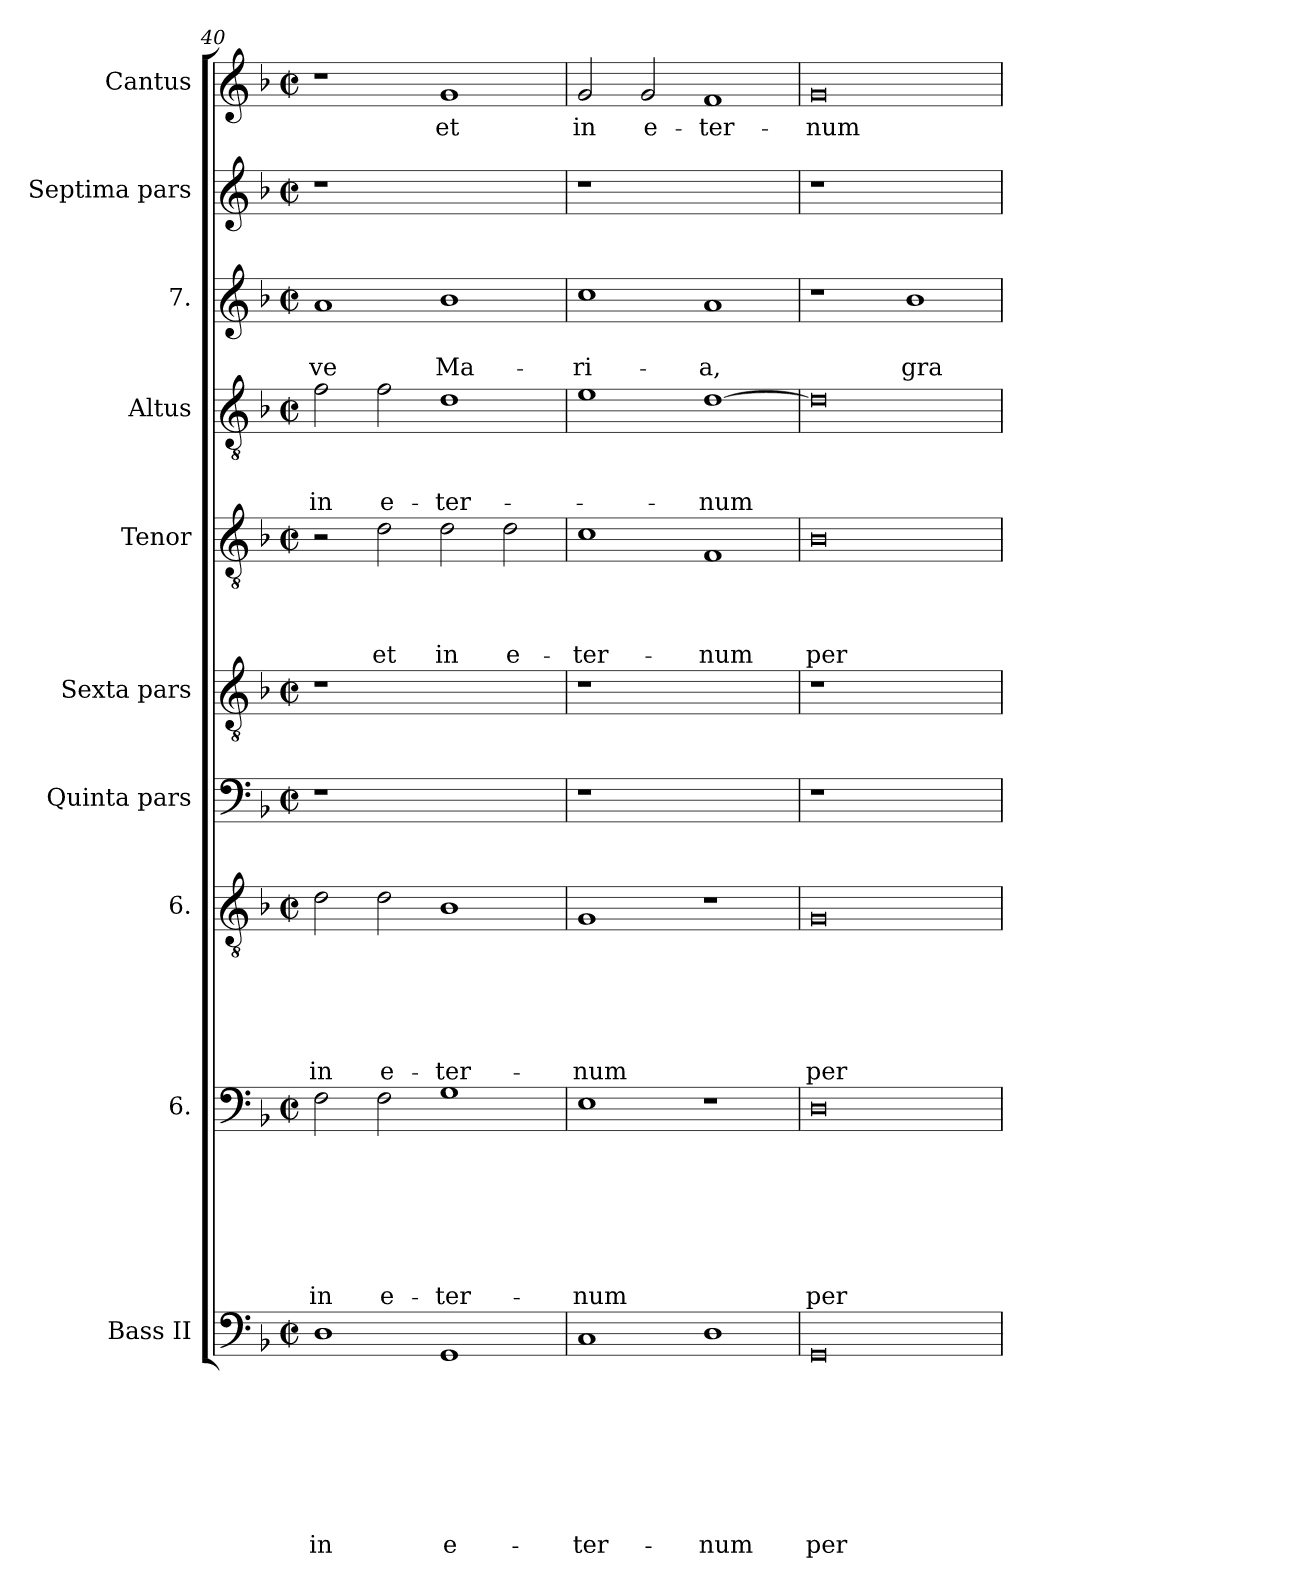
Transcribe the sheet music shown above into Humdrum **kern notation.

**kern	**text	**text	**text	**text	**text	**text	**text	**text	**kern	**text	**text	**text	**text	**text	**text	**text	**kern	**text	**text	**text	**text	**text	**text	**kern	**kern	**kern	**text	**text	**text	**text	**kern	**text	**text	**text	**kern	**text	**text	**kern	**kern	**text
*part10	*part10	*part10	*part10	*part10	*part10	*part10	*part10	*part10	*part9	*part9	*part9	*part9	*part9	*part9	*part9	*part9	*part8	*part8	*part8	*part8	*part8	*part8	*part8	*part7	*part6	*part5	*part5	*part5	*part5	*part5	*part4	*part4	*part4	*part4	*part3	*part3	*part3	*part2	*part1	*part1
*staff10	*staff10	*staff10	*staff10	*staff10	*staff10	*staff10	*staff10	*staff10	*staff9	*staff9	*staff9	*staff9	*staff9	*staff9	*staff9	*staff9	*staff8	*staff8	*staff8	*staff8	*staff8	*staff8	*staff8	*staff7	*staff6	*staff5	*staff5	*staff5	*staff5	*staff5	*staff4	*staff4	*staff4	*staff4	*staff3	*staff3	*staff3	*staff2	*staff1	*staff1
*I"Bass II	*	*	*	*	*	*	*	*	*I"6.	*	*	*	*	*	*	*	*I"6.	*	*	*	*	*	*	*I"Quinta pars	*I"Sexta pars	*I"Tenor	*	*	*	*	*I"Altus	*	*	*	*I"7.	*	*	*I"Septima pars	*I"Cantus	*
*I'B.	*	*	*	*	*	*	*	*	*	*	*	*	*	*	*	*	*	*	*	*	*	*	*	*	*	*I'T.	*	*	*	*	*I'A.	*	*	*	*	*	*	*	*I'C.	*
*clefF4	*	*	*	*	*	*	*	*	*clefF4	*	*	*	*	*	*	*	*clefGv2	*	*	*	*	*	*	*clefF4	*clefGv2	*clefGv2	*	*	*	*	*clefGv2	*	*	*	*clefG2	*	*	*clefG2	*clefG2	*
*k[b-]	*	*	*	*	*	*	*	*	*k[b-]	*	*	*	*	*	*	*	*k[b-]	*	*	*	*	*	*	*k[b-]	*k[b-]	*k[b-]	*	*	*	*	*k[b-]	*	*	*	*k[b-]	*	*	*k[b-]	*k[b-]	*
*F:	*	*	*	*	*	*	*	*	*F:	*	*	*	*	*	*	*	*F:	*	*	*	*	*	*	*F:	*F:	*F:	*	*	*	*	*F:	*	*	*	*F:	*	*	*F:	*F:	*
*M2/2	*	*	*	*	*	*	*	*	*M2/2	*	*	*	*	*	*	*	*M2/2	*	*	*	*	*	*	*M2/2	*M2/2	*M2/2	*	*	*	*	*M2/2	*	*	*	*M2/2	*	*	*M2/2	*M2/2	*
*met(c|)	*	*	*	*	*	*	*	*	*met(c|)	*	*	*	*	*	*	*	*met(c|)	*	*	*	*	*	*	*met(c|)	*met(c|)	*met(c|)	*	*	*	*	*met(c|)	*	*	*	*met(c|)	*	*	*met(c|)	*met(c|)	*
=40	=40	=40	=40	=40	=40	=40	=40	=40	=40	=40	=40	=40	=40	=40	=40	=40	=40	=40	=40	=40	=40	=40	=40	=40	=40	=40	=40	=40	=40	=40	=40	=40	=40	=40	=40	=40	=40	=40	=40	=40
!	!	!	!	!	!	!	!	!LO:LY:b	!	!	!	!	!	!	!	!LO:LY:b	!	!	!	!	!	!	!LO:LY:b	!	!	!	!	!	!	!	!	!	!	!LO:LY:b	!	!	!LO:LY:b	!	!	!
1D	.	.	.	.	.	.	.	in	2F\	.	.	.	.	.	.	in	2d\	.	.	.	.	.	in	1r	1r	2r	.	.	.	.	2f\	.	.	in	1a	.	-ve	1r	1r	.
!	!	!	!	!	!	!	!	!	!	!	!	!	!	!	!	!LO:LY:b	!	!	!	!	!	!	!LO:LY:b	!	!	!	!	!	!	!LO:LY:b	!	!	!	!LO:LY:b	!	!	!	!	!	!
.	.	.	.	.	.	.	.	.	2F\	.	.	.	.	.	.	e-	2d\	.	.	.	.	.	e-	.	.	2d\	.	.	.	et	2f\	.	.	e-	.	.	.	.	.	.
!	!	!	!	!	!	!	!	!LO:LY:b	!	!	!	!	!	!	!	!LO:LY:b	!	!	!	!	!	!	!LO:LY:b	!	!	!	!	!	!	!LO:LY:b	!	!	!	!LO:LY:b	!	!	!LO:LY:b	!	!	!LO:LY:b
1GG	.	.	.	.	.	.	.	e-	1G	.	.	.	.	.	.	-ter-	1B-	.	.	.	.	.	-ter-	1ryy	1ryy	2d\	.	.	.	in	1d	.	.	-ter-	1b-	.	Ma-	1ryy	1g	et
!	!	!	!	!	!	!	!	!	!	!	!	!	!	!	!	!	!	!	!	!	!	!	!	!	!	!	!	!	!	!LO:LY:b	!	!	!	!	!	!	!	!	!	!
.	.	.	.	.	.	.	.	.	.	.	.	.	.	.	.	.	.	.	.	.	.	.	.	.	.	2d\	.	.	.	e-	.	.	.	.	.	.	.	.	.	.
=41	=41	=41	=41	=41	=41	=41	=41	=41	=41	=41	=41	=41	=41	=41	=41	=41	=41	=41	=41	=41	=41	=41	=41	=41	=41	=41	=41	=41	=41	=41	=41	=41	=41	=41	=41	=41	=41	=41	=41	=41
!	!	!	!	!	!	!	!	!LO:LY:b	!	!	!	!	!	!	!	!LO:LY:b	!	!	!	!	!	!	!LO:LY:b	!	!	!	!	!	!	!LO:LY:b	!	!	!	!	!	!	!LO:LY:b	!	!	!LO:LY:b
1C	.	.	.	.	.	.	.	-ter-	1E	.	.	.	.	.	.	-num	1G	.	.	.	.	.	-num	1r	1r	1c	.	.	.	-ter-	1e	.	.	.	1cc	.	-ri-	1r	2g/	in
!	!	!	!	!	!	!	!	!	!	!	!	!	!	!	!	!	!	!	!	!	!	!	!	!	!	!	!	!	!	!	!	!	!	!	!	!	!	!	!	!LO:LY:b
.	.	.	.	.	.	.	.	.	.	.	.	.	.	.	.	.	.	.	.	.	.	.	.	.	.	.	.	.	.	.	.	.	.	.	.	.	.	.	2g/	e-
!	!	!	!	!	!	!	!	!LO:LY:b	!	!	!	!	!	!	!	!	!	!	!	!	!	!	!	!	!	!	!	!	!	!LO:LY:b	!	!	!	!LO:LY:b	!	!	!LO:LY:b	!	!	!LO:LY:b
1D	.	.	.	.	.	.	.	-num	1r	.	.	.	.	.	.	.	1r	.	.	.	.	.	.	1ryy	1ryy	1F	.	.	.	-num	[>1d	.	.	-num	1a	.	-a,	1ryy	1f	-ter-
=42	=42	=42	=42	=42	=42	=42	=42	=42	=42	=42	=42	=42	=42	=42	=42	=42	=42	=42	=42	=42	=42	=42	=42	=42	=42	=42	=42	=42	=42	=42	=42	=42	=42	=42	=42	=42	=42	=42	=42	=42
!	!	!	!	!	!	!	!	!LO:LY:b	!	!	!	!	!	!	!	!LO:LY:b	!	!	!	!	!	!	!LO:LY:b	!	!	!	!	!	!	!LO:LY:b	!	!	!	!	!	!	!	!	!	!LO:LY:b
0GG	.	.	.	.	.	.	.	per-	0D	.	.	.	.	.	.	per-	0G	.	.	.	.	.	per-	1r	1r	0B-	.	.	.	per-	0d]	.	.	.	1r	.	.	1r	0g	-num
!	!	!	!	!	!	!	!	!	!	!	!	!	!	!	!	!	!	!	!	!	!	!	!	!	!	!	!	!	!	!	!	!	!	!	!	!	!LO:LY:b	!	!	!
.	.	.	.	.	.	.	.	.	.	.	.	.	.	.	.	.	.	.	.	.	.	.	.	1ryy	1ryy	.	.	.	.	.	.	.	.	.	1b-	.	gra-	1ryy	.	.
=	=	=	=	=	=	=	=	=	=	=	=	=	=	=	=	=	=	=	=	=	=	=	=	=	=	=	=	=	=	=	=	=	=	=	=	=	=	=	=	=
*-	*-	*-	*-	*-	*-	*-	*-	*-	*-	*-	*-	*-	*-	*-	*-	*-	*-	*-	*-	*-	*-	*-	*-	*-	*-	*-	*-	*-	*-	*-	*-	*-	*-	*-	*-	*-	*-	*-	*-	*-
